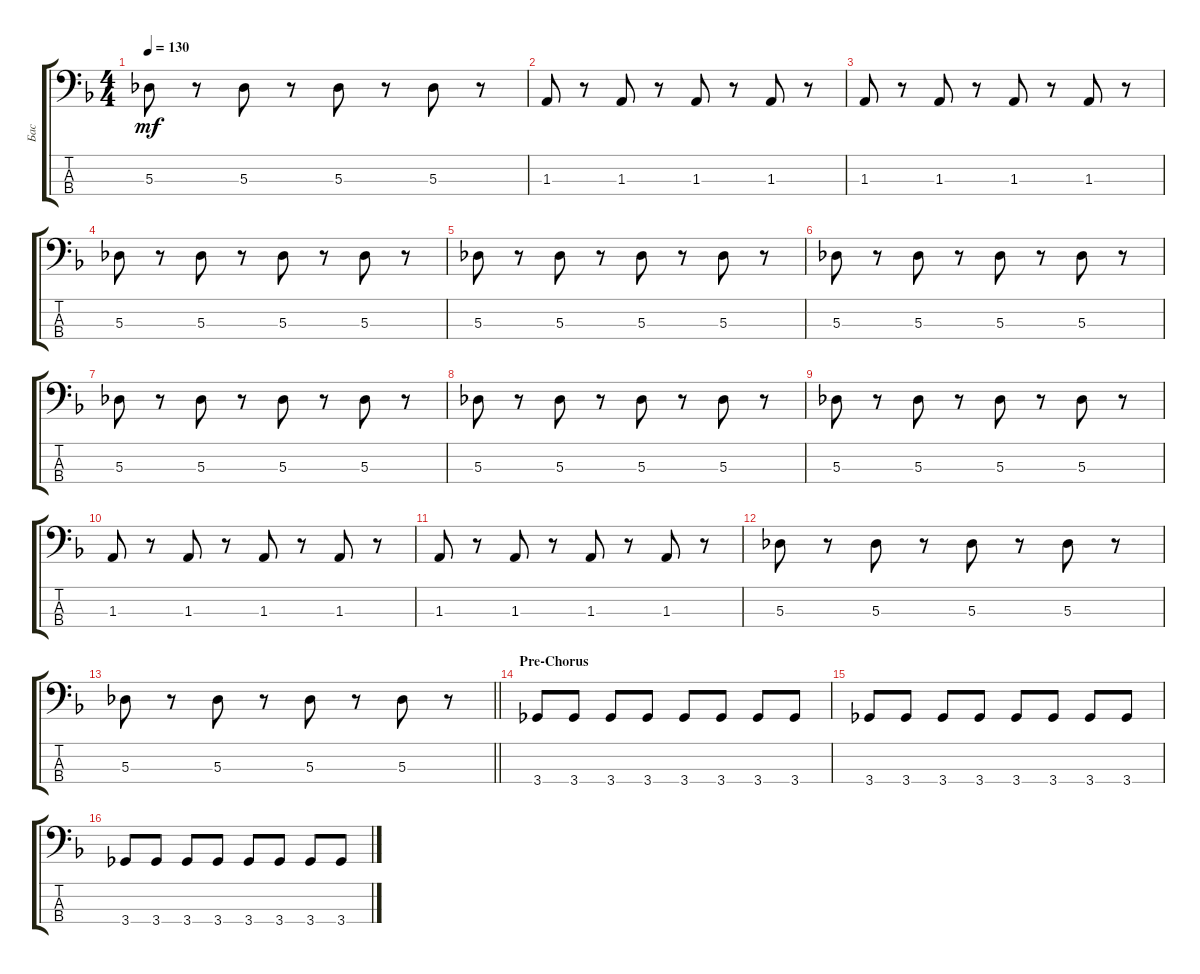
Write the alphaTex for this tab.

\track ("Бас" "Бас") {instrument electricbassfinger}
\staff {score tabs}
\tuning (Gb2 Db2 Ab1 Eb1) {hide}
\ts (4 4)
\tempo 130
\clef f4
\ks dminor
5.3.8{dy mf} r.8 5.3.8 r.8 5.3.8 r.8 5.3.8 r.8 |
1.3.8 r.8 1.3.8 r.8 1.3.8 r.8 1.3.8 r.8 |
1.3.8 r.8 1.3.8 r.8 1.3.8 r.8 1.3.8 r.8 |
5.3.8 r.8 5.3.8 r.8 5.3.8 r.8 5.3.8 r.8 |
5.3.8 r.8 5.3.8 r.8 5.3.8 r.8 5.3.8 r.8 |
5.3.8 r.8 5.3.8 r.8 5.3.8 r.8 5.3.8 r.8 |
5.3.8 r.8 5.3.8 r.8 5.3.8 r.8 5.3.8 r.8 |
5.3.8 r.8 5.3.8 r.8 5.3.8 r.8 5.3.8 r.8 |
5.3.8 r.8 5.3.8 r.8 5.3.8 r.8 5.3.8 r.8 |
1.3.8 r.8 1.3.8 r.8 1.3.8 r.8 1.3.8 r.8 |
1.3.8 r.8 1.3.8 r.8 1.3.8 r.8 1.3.8 r.8 |
5.3.8 r.8 5.3.8 r.8 5.3.8 r.8 5.3.8 r.8 |
\barLineRight lightlight
5.3.8 r.8 5.3.8 r.8 5.3.8 r.8 5.3.8 r.8 |
\section ("" "Pre-Chorus")
3.4.8 3.4.8 3.4.8 3.4.8 3.4.8 3.4.8 3.4.8 3.4.8 |
3.4.8 3.4.8 3.4.8 3.4.8 3.4.8 3.4.8 3.4.8 3.4.8 |
3.4.8 3.4.8 3.4.8 3.4.8 3.4.8 3.4.8 3.4.8 3.4.8
